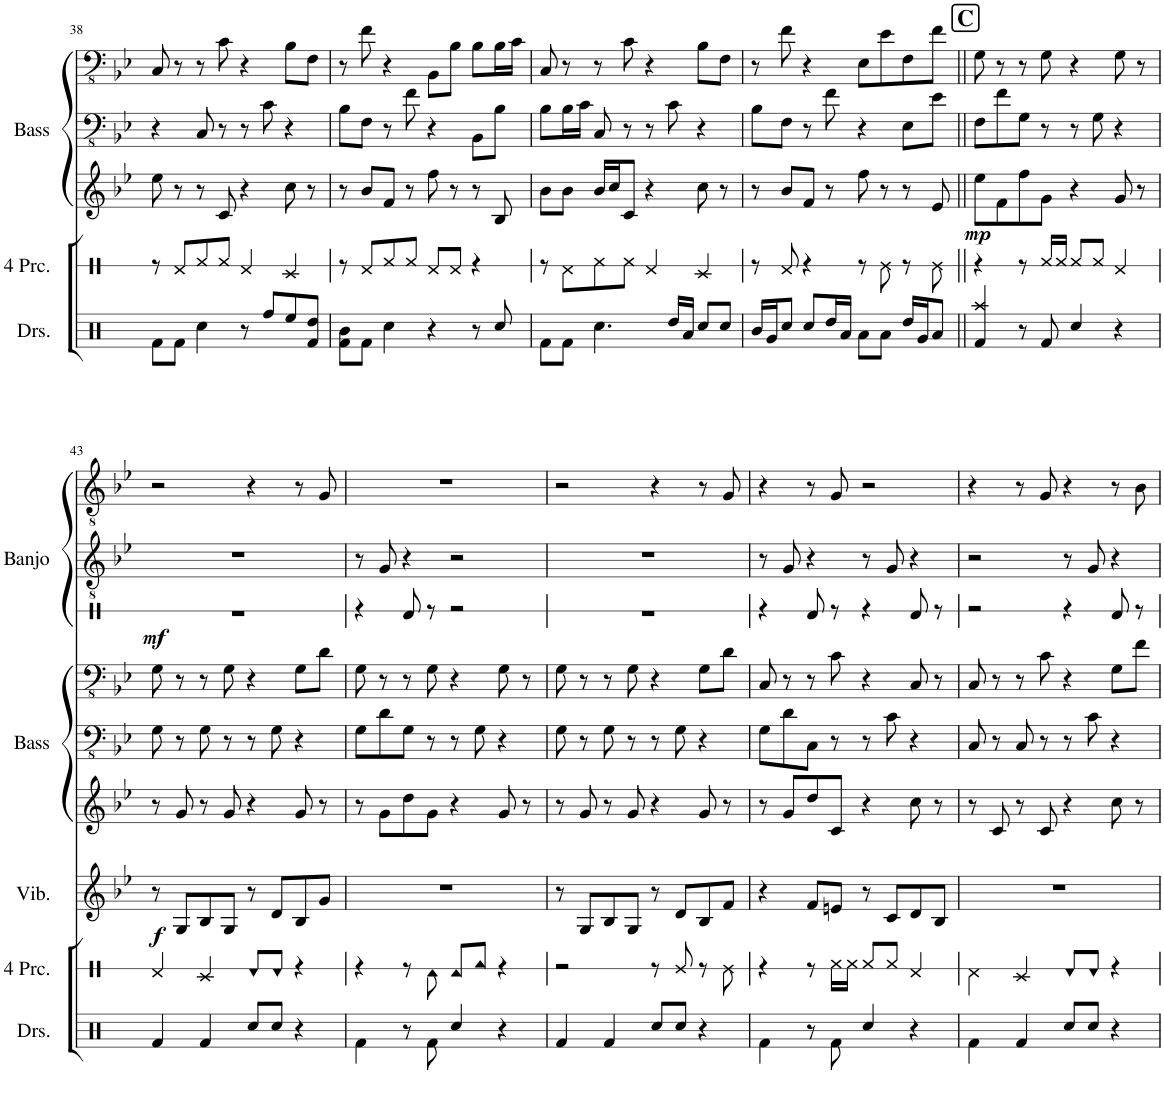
**kern	**dynam	**kern	**dynam	**kern	**dynam	**kern	**kern	**kern	**kern
*part7	*part7	*part6	*part6	*part5	*part5	*part4	*part3	*part2	*part1
*staff7	*staff7	*staff6	*staff6	*staff5	*staff5	*staff4	*staff3	*staff2	*staff1
*I"Vib MIDI	*	*I"Vibraphone	*	*I"Pitched Bongos	*	*I"Guitar 2	*I"Guitar 1	*I"Banjo 2	*I"Banjo 1
*I'V. MIDI	*	*I'Vib.	*	*	*	*	*	*I'Banjo	*
!!LO:PB:g=z
*clefG2	*	*clefG2	*	*clefG2	*	*clefFv4	*clefFv4	*clefGv2	*clefGv2
*k[b-e-]	*	*k[b-e-]	*	*k[b-e-]	*	*k[b-e-]	*k[b-e-]	*k[b-e-]	*k[b-e-]
*M4/4	*	*M4/4	*	*M4/4	*	*M4/4	*M4/4	*M4/4	*M4/4
=38	=38	=38	=38	=38	=38	=38	=38	=38	=38
1r	.	1r	.	8ee-\	.	4r	8CC/	1r	1r
.	.	.	.	8r	.	.	8r	.	.
.	.	.	.	8r	.	8CC/	8r	.	.
.	.	.	.	8c/	.	8r	8C\	.	.
.	.	.	.	4r	.	8r	4r	.	.
.	.	.	.	.	.	8C\	.	.	.
.	.	.	.	8cc\	.	4r	8BB-\L	.	.
.	.	.	.	8r	.	.	8FF\J	.	.
=39	=39	=39	=39	=39	=39	=39	=39	=39	=39
1r	.	1r	.	8r	.	8BB-\L	8r	1r	1r
.	.	.	.	8b-/L	.	8FF\J	8F\	.	.
.	.	.	.	8f/J	.	8r	4r	.	.
.	.	.	.	8r	.	8F\	.	.	.
.	.	.	.	8ff\	.	4r	8BBB-\L	.	.
.	.	.	.	8r	.	.	8BB-\J	.	.
.	.	.	.	8r	.	8BBB-\L	8BB-\L	.	.
.	.	.	.	8B-/	.	8BB-\J	16BB-\L	.	.
.	.	.	.	.	.	.	16C\JJ	.	.
=40	=40	=40	=40	=40	=40	=40	=40	=40	=40
1r	.	1r	.	8b-\L	.	8BB-\L	8CC/	1r	1r
.	.	.	.	8b-\J	.	16BB-\L	8r	.	.
.	.	.	.	.	.	16C\JJ	.	.	.
.	.	.	.	16b-/LL	.	8CC/	8r	.	.
.	.	.	.	16cc/J	.	.	.	.	.
.	.	.	.	8c/J	.	8r	8C\	.	.
.	.	.	.	4r	.	8r	4r	.	.
.	.	.	.	.	.	8C\	.	.	.
.	.	.	.	8cc\	.	4r	8BB-\L	.	.
.	.	.	.	8r	.	.	8FF\J	.	.
=41	=41	=41	=41	=41	=41	=41	=41	=41	=41
1r	.	1r	.	8r	.	8BB-\L	8r	1r	1r
.	.	.	.	8b-/L	.	8FF\J	8F\	.	.
.	.	.	.	8f/J	.	8r	4r	.	.
.	.	.	.	8r	.	8F\	.	.	.
.	.	.	.	8ff\	.	4r	8EE-\L	.	.
.	.	.	.	8r	.	.	8E-\	.	.
.	.	.	.	8r	.	8EE-\L	8FF\	.	.
.	.	.	.	8e-/	.	8E-\J	8F\J	.	.
!!LO:REH:place=s1:a:B:cj:fs=14:t=C
=42||	=42||	=42||	=42||	=42||	=42||	=42||	=42||	=42||	=42||
!	!	!	!	!	!LO:DY:b	!	!	!	!
1r	.	1r	.	8ee-\L	mp	8FF\L	8GG\	1r	1r
.	.	.	.	8f\	.	8F\	8r	.	.
.	.	.	.	8ff\	.	8GG\J	8r	.	.
.	.	.	.	8g\J	.	8r	8GG\	.	.
.	.	.	.	4r	.	8r	4r	.	.
.	.	.	.	.	.	8GG\	.	.	.
.	.	.	.	8g/	.	4r	8GG\	.	.
.	.	.	.	8r	.	.	8r	.	.
!!LO:LB:g=z
=43	=43	=43	=43	=43	=43	=43	=43	=43	=43
!	!LO:DY:b	!	!LO:DY:b	!	!	!	!	!	!
8r	f	8r	f	8r	.	8GG\	8GG\	1r	2r
8G	.	8G/L	.	8g/	.	8r	8r	.	.
8B-	.	8B-/	.	8r	.	8GG\	8r	.	.
4G	.	8G/J	.	8g/	.	8r	8GG\	.	.
.	.	8r	.	4r	.	8r	4r	.	4r
8d	.	8d/L	.	.	.	8GG\	.	.	.
8B-/L	.	8B-/	.	8g/	.	4r	8GG\L	.	8r
[8g/J	.	8g/J	.	8r	.	.	8D\J	.	8G/
=44	=44	=44	=44	=44	=44	=44	=44	=44	=44
8g]	.	1r	.	8r	.	8GG\L	8GG\	8r	1r
8r	.	.	.	8g\L	.	8D\	8r	8G/	.
4r	.	.	.	8dd\	.	8GG\J	8r	4r	.
.	.	.	.	8g\J	.	8r	8GG\	.	.
2r	.	.	.	4r	.	8r	4r	2r	.
.	.	.	.	.	.	8GG\	.	.	.
.	.	.	.	8g/	.	4r	8GG\	.	.
.	.	.	.	8r	.	.	8r	.	.
=45	=45	=45	=45	=45	=45	=45	=45	=45	=45
8r	.	8r	.	8r	.	8GG\	8GG\	1r	2r
8G	.	8G/L	.	8g/	.	8r	8r	.	.
8B-	.	8B-/	.	8r	.	8GG\	8r	.	.
4G	.	8G/J	.	8g/	.	8r	8GG\	.	.
.	.	8r	.	4r	.	8r	4r	.	4r
8d	.	8d/L	.	.	.	8GG\	.	.	.
8B-/L	.	8B-/	.	8g/	.	4r	8GG\L	.	8r
[8f/J	.	8f/J	.	8r	.	.	8D\J	.	8G/
=46	=46	=46	=46	=46	=46	=46	=46	=46	=46
8f]	.	4r	.	8r	.	8GG\L	8CC/	8r	4r
8r	.	.	.	8g/L	.	8D\	8r	8G/	.
8f	.	8f/L	.	8dd/	.	8CC\J	8r	4r	8r
4en	.	8en/J	.	8c/J	.	8r	8C\	.	8G/
.	.	8r	.	4r	.	8r	4r	8r	2r
8c	.	8c/L	.	.	.	8C\	.	8G/	.
8d/L	.	8d/	.	8cc\	.	4r	8CC/	4r	.
[8B-/J	.	8B-/J	.	8r	.	.	8r	.	.
=47	=47	=47	=47	=47	=47	=47	=47	=47	=47
8B-]	.	1r	.	8r	.	8CC/	8CC/	2r	4r
8r	.	.	.	8c/	.	8r	8r	.	.
4r	.	.	.	8r	.	8CC/	8r	.	8r
.	.	.	.	8c/	.	8r	8C\	.	8G/
2r	.	.	.	4r	.	8r	4r	8r	4r
.	.	.	.	.	.	8C\	.	8G/	.
.	.	.	.	8cc\	.	4r	8GG\L	4r	8r
.	.	.	.	8r	.	.	8F\J	.	8B-\
=	=	=	=	=	=	=	=	=	=
*-	*-	*-	*-	*-	*-	*-	*-	*-	*-
